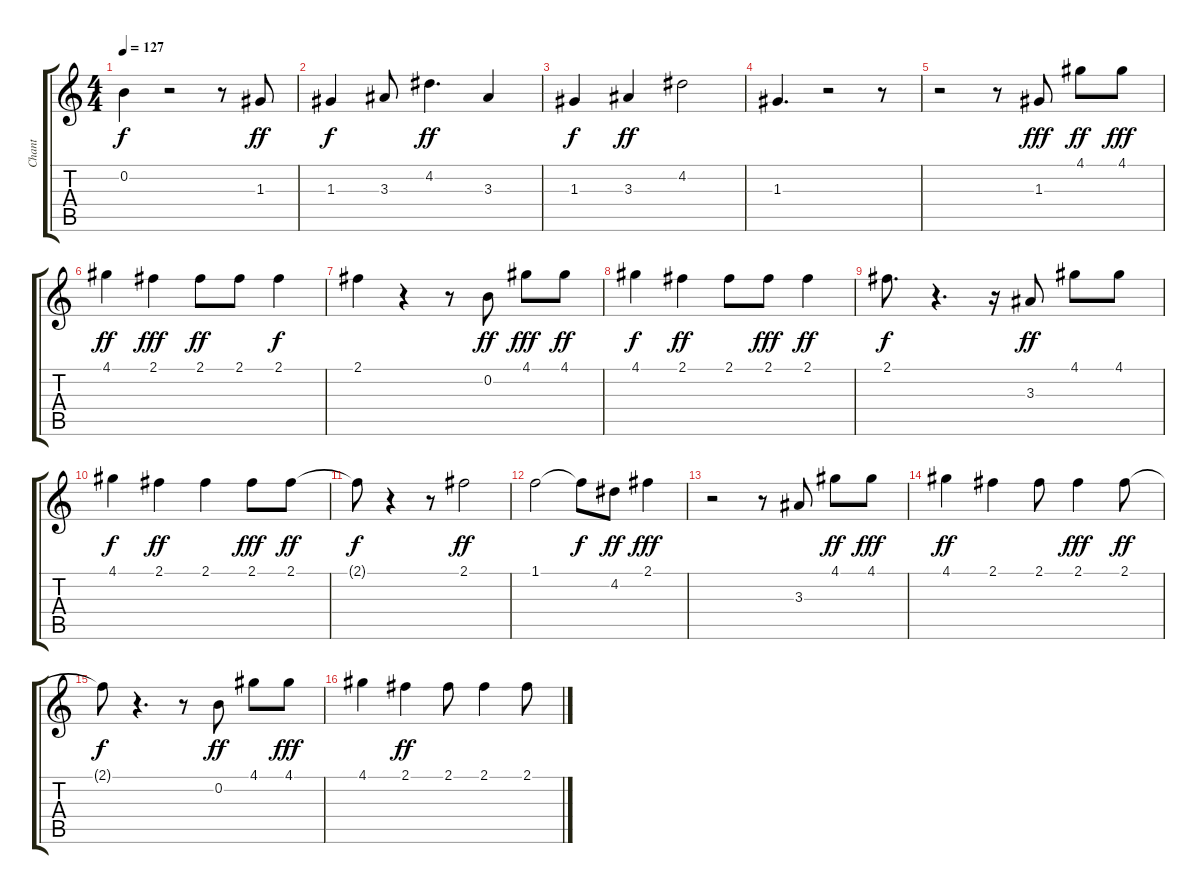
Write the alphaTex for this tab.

\track ("Chant" "Chant") {instrument electricguitarjazz}
\staff {score tabs}
\tuning (E4 B3 G3 D3 A2 E2) {hide}
\ts (4 4)
\tempo 127
\clef g2
\ks c
0.2.4{dy f} r.2 r.8 1.3.8{dy ff} |
1.3.4{dy f} 3.3.8 4.2.4{d dy ff} 3.3.4 |
1.3.4{dy f} 3.3.4{dy ff} 4.2.2 |
1.3.4{d} r.2 r.8 |
r.2 r.8 1.3.8{dy fff} 4.1.8{dy ff} 4.1.8{dy fff} |
4.1.4{dy ff} 2.1.4{dy fff} 2.1.8{dy ff} 2.1.8 2.1.4{dy f} |
2.1.4 r.4 r.8 0.2.8{dy ff} 4.1.8{dy fff} 4.1.8{dy ff} |
4.1.4{dy f} 2.1.4{dy ff} 2.1.8 2.1.8{dy fff} 2.1.4{dy ff} |
2.1.8{d dy f} r.4{d} r.16 3.3.8{dy ff} 4.1.8 4.1.8 |
4.1.4{dy f} 2.1.4{dy ff} 2.1.4 2.1.8{dy fff} 2.1.8{dy ff} |
2.1{t}.8{dy f} r.4 r.8 2.1.2{dy ff} |
1.1.2 1.1{t}.8{dy f} 4.2.8{dy ff} 2.1.4{dy fff} |
r.2 r.8 3.3.8 4.1.8{dy ff} 4.1.8{dy fff} |
4.1.4{dy ff} 2.1.4 2.1.8 2.1.4{dy fff} 2.1.8{dy ff} |
2.1{t}.8{dy f} r.4{d} r.8 0.2.8{dy ff} 4.1.8 4.1.8{dy fff} |
4.1.4 2.1.4{dy ff} 2.1.8 2.1.4 2.1.8
